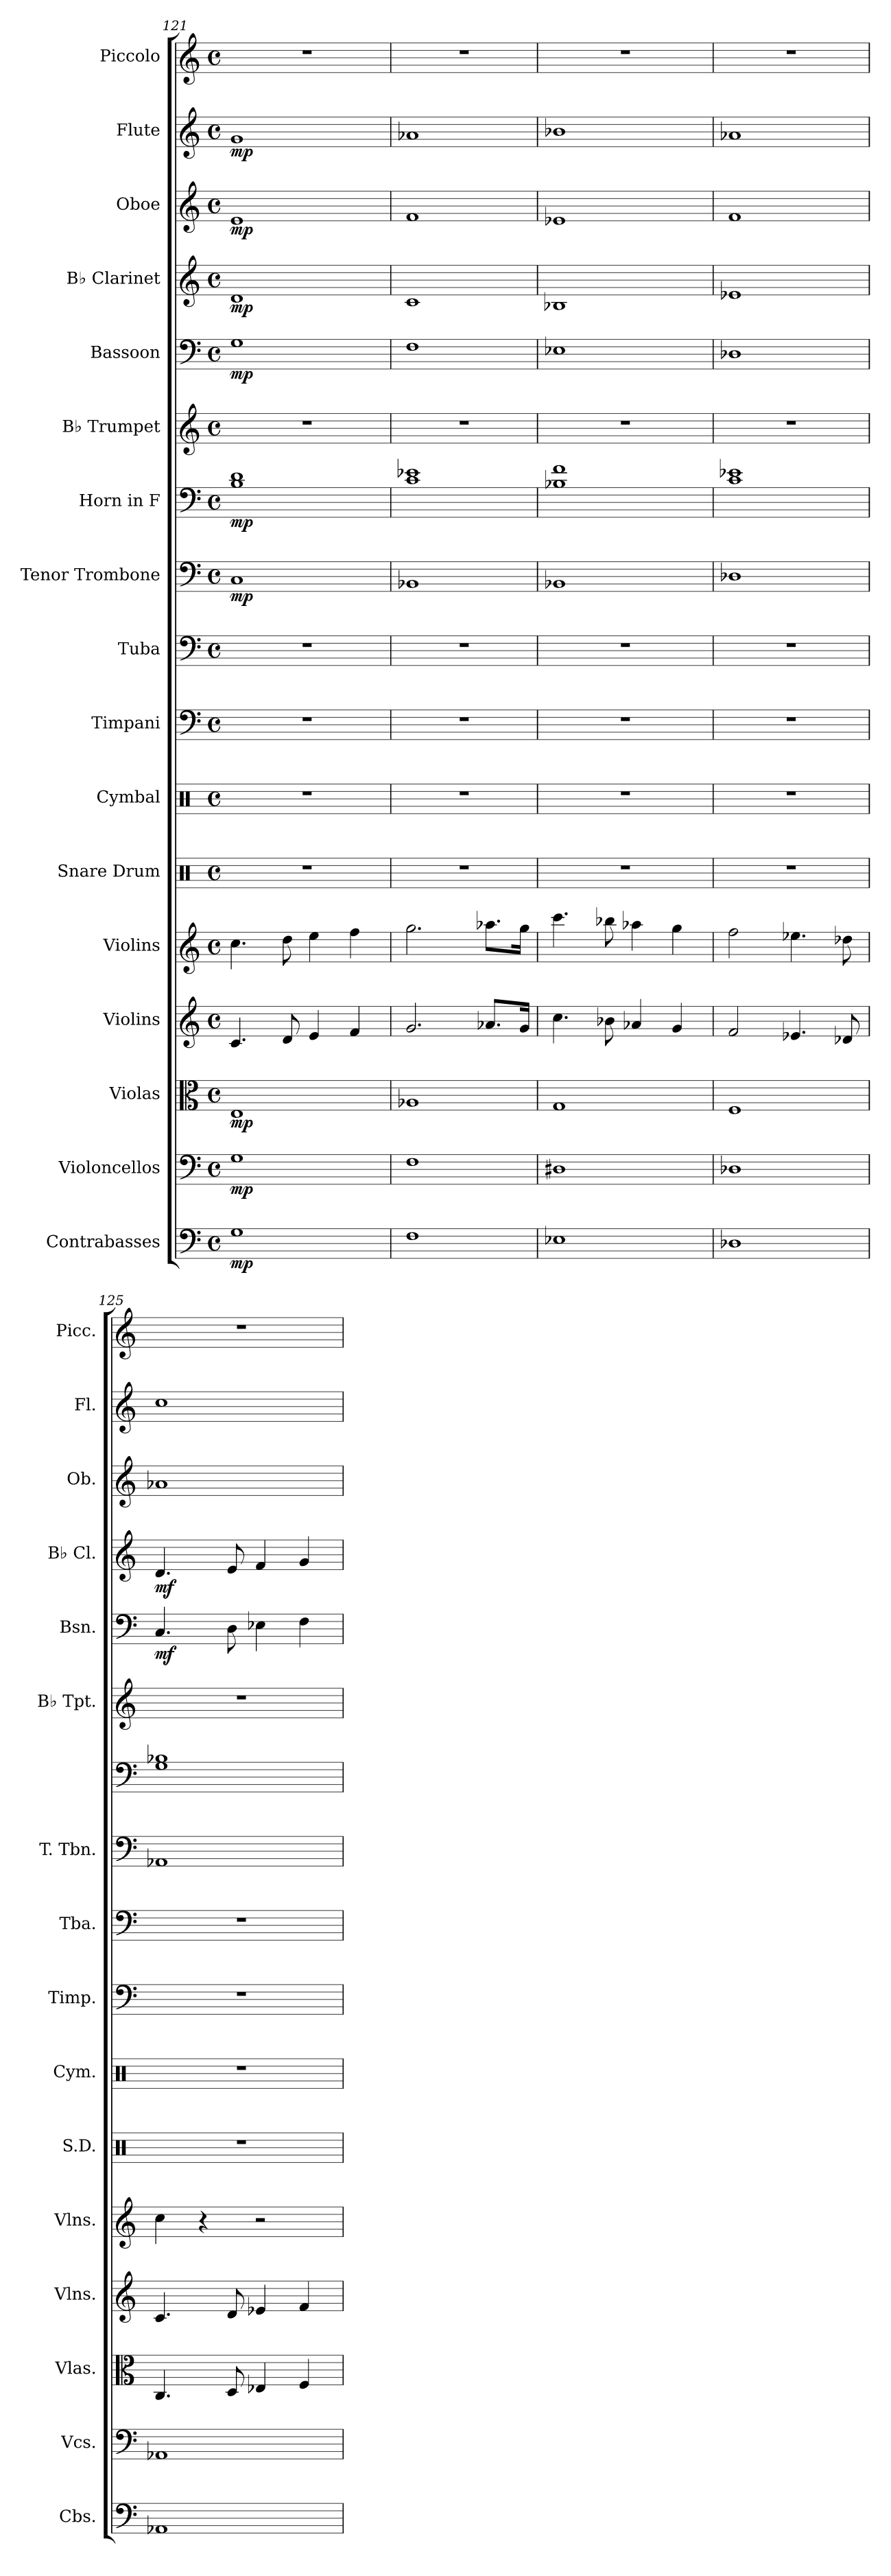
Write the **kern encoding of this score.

**kern	**dynam	**kern	**dynam	**kern	**dynam	**kern	**kern	**kern	**kern	**kern	**kern	**kern	**dynam	**kern	**dynam	**kern	**kern	**dynam	**kern	**dynam	**kern	**dynam	**kern	**dynam	**kern
*part17	*part17	*part16	*part16	*part15	*part15	*part14	*part13	*part12	*part11	*part10	*part9	*part8	*part8	*part7	*part7	*part6	*part5	*part5	*part4	*part4	*part3	*part3	*part2	*part2	*part1
*staff17	*staff17	*staff16	*staff16	*staff15	*staff15	*staff14	*staff13	*staff12	*staff11	*staff10	*staff9	*staff8	*staff8	*staff7	*staff7	*staff6	*staff5	*staff5	*staff4	*staff4	*staff3	*staff3	*staff2	*staff2	*staff1
*I"Contrabasses	*	*I"Violoncellos	*	*I"Violas	*	*I"Violins	*I"Violins	*I"Snare Drum	*I"Cymbal	*I"Timpani	*I"Tuba	*I"Tenor Trombone	*	*I"Horn in F	*	*I"B♭ Trumpet	*I"Bassoon	*	*I"B♭ Clarinet	*	*I"Oboe	*	*I"Flute	*	*I"Piccolo
*I'Cbs.	*	*I'Vcs.	*	*I'Vlas.	*	*I'Vlns.	*I'Vlns.	*I'S.D.	*I'Cym.	*I'Timp.	*I'Tba.	*I'T. Tbn.	*	*	*	*I'B♭ Tpt.	*I'Bsn.	*	*I'B♭ Cl.	*	*I'Ob.	*	*I'Fl.	*	*I'Picc.
*clefF4	*	*clefF4	*	*clefC3	*	*clefG2	*clefG2	*clefX	*clefX	*clefF4	*clefF4	*clefF4	*	*clefF4	*	*clefG2	*clefF4	*	*clefG2	*	*clefG2	*	*clefG2	*	*clefG2
*ITrd7c12	*	*	*	*	*	*	*	*	*	*	*	*	*	*ITrd4c7	*	*ITrd1c2	*	*	*ITrd1c2	*	*	*	*	*	*ITrd-7c-12
*k[]	*	*k[]	*	*k[]	*	*k[]	*k[]	*k[]	*k[]	*k[]	*k[]	*k[]	*	*k[b-]	*	*k[b-e-]	*k[]	*	*k[b-e-]	*	*k[]	*	*k[]	*	*k[]
*M4/4	*	*M4/4	*	*M4/4	*	*M4/4	*M4/4	*M4/4	*M4/4	*M4/4	*M4/4	*M4/4	*	*M4/4	*	*M4/4	*M4/4	*	*M4/4	*	*M4/4	*	*M4/4	*	*M4/4
*met(c)	*	*met(c)	*	*met(c)	*	*met(c)	*met(c)	*met(c)	*met(c)	*met(c)	*met(c)	*met(c)	*	*met(c)	*	*met(c)	*met(c)	*	*met(c)	*	*met(c)	*	*met(c)	*	*met(c)
=121	=121	=121	=121	=121	=121	=121	=121	=121	=121	=121	=121	=121	=121	=121	=121	=121	=121	=121	=121	=121	=121	=121	=121	=121	=121
!	!LO:DY:b	!	!LO:DY:b	!	!LO:DY:b	!	!	!	!	!	!	!	!LO:DY:b	!	!LO:DY:b	!	!	!LO:DY:b	!	!LO:DY:b	!	!LO:DY:b	!	!LO:DY:b	!
1GG	mp	1G	mp	1E	mp	4.c/	4.cc\	1r	1r	1r	1r	1C	mp	1E 1G	mp	1r	1G	mp	1c	mp	1e	mp	1g	mp	1r
.	.	.	.	.	.	8d/	8dd\	.	.	.	.	.	.	.	.	.	.	.	.	.	.	.	.	.	.
.	.	.	.	.	.	4e/	4ee\	.	.	.	.	.	.	.	.	.	.	.	.	.	.	.	.	.	.
.	.	.	.	.	.	4f/	4ff\	.	.	.	.	.	.	.	.	.	.	.	.	.	.	.	.	.	.
=122	=122	=122	=122	=122	=122	=122	=122	=122	=122	=122	=122	=122	=122	=122	=122	=122	=122	=122	=122	=122	=122	=122	=122	=122	=122
1FF	.	1F	.	1A-X	.	2.g/	2.gg\	1r	1r	1r	1r	1BB-X	.	1F 1A-X	.	1r	1F	.	1B-	.	1f	.	1a-X	.	1r
.	.	.	.	.	.	8.a-X/L	8.aa-X\L	.	.	.	.	.	.	.	.	.	.	.	.	.	.	.	.	.	.
.	.	.	.	.	.	16g/Jk	16gg\Jk	.	.	.	.	.	.	.	.	.	.	.	.	.	.	.	.	.	.
=123	=123	=123	=123	=123	=123	=123	=123	=123	=123	=123	=123	=123	=123	=123	=123	=123	=123	=123	=123	=123	=123	=123	=123	=123	=123
1EE-X	.	1D#X	.	1G	.	4.cc\	4.ccc\	1r	1r	1r	1r	1BB-X	.	1E-X 1B-	.	1r	1E-X	.	1A-X	.	1e-X	.	1b-X	.	1r
.	.	.	.	.	.	8b-X\	8bb-X\	.	.	.	.	.	.	.	.	.	.	.	.	.	.	.	.	.	.
.	.	.	.	.	.	4a-X/	4aa-X\	.	.	.	.	.	.	.	.	.	.	.	.	.	.	.	.	.	.
.	.	.	.	.	.	4g/	4gg\	.	.	.	.	.	.	.	.	.	.	.	.	.	.	.	.	.	.
=124	=124	=124	=124	=124	=124	=124	=124	=124	=124	=124	=124	=124	=124	=124	=124	=124	=124	=124	=124	=124	=124	=124	=124	=124	=124
1DD-X	.	1D-X	.	1F	.	2f/	2ff\	1r	1r	1r	1r	1D-X	.	1F 1A-X	.	1r	1D-X	.	1d-X	.	1f	.	1a-X	.	1r
.	.	.	.	.	.	4.e-X/	4.ee-X\	.	.	.	.	.	.	.	.	.	.	.	.	.	.	.	.	.	.
.	.	.	.	.	.	8d-X/	8dd-X\	.	.	.	.	.	.	.	.	.	.	.	.	.	.	.	.	.	.
=125	=125	=125	=125	=125	=125	=125	=125	=125	=125	=125	=125	=125	=125	=125	=125	=125	=125	=125	=125	=125	=125	=125	=125	=125	=125
!	!	!	!	!	!	!	!	!	!	!	!	!	!	!	!	!	!	!LO:DY:b	!	!LO:DY:b	!	!	!	!	!
1AAA-X	.	1AA-X	.	4.C/	.	4.c/	4cc\	1r	1r	1r	1r	1AA-X	.	1C 1E-X	.	1r	4.C/	mf	4.c/	mf	1a-X	.	1cc	.	1r
.	.	.	.	.	.	.	4r	.	.	.	.	.	.	.	.	.	.	.	.	.	.	.	.	.	.
.	.	.	.	8D/	.	8d/	.	.	.	.	.	.	.	.	.	.	8D\	.	8d/	.	.	.	.	.	.
.	.	.	.	4E-X/	.	4e-X/	2r	.	.	.	.	.	.	.	.	.	4E-X\	.	4e-/	.	.	.	.	.	.
.	.	.	.	4F/	.	4f/	.	.	.	.	.	.	.	.	.	.	4F\	.	4f/	.	.	.	.	.	.
=	=	=	=	=	=	=	=	=	=	=	=	=	=	=	=	=	=	=	=	=	=	=	=	=	=
*-	*-	*-	*-	*-	*-	*-	*-	*-	*-	*-	*-	*-	*-	*-	*-	*-	*-	*-	*-	*-	*-	*-	*-	*-	*-
